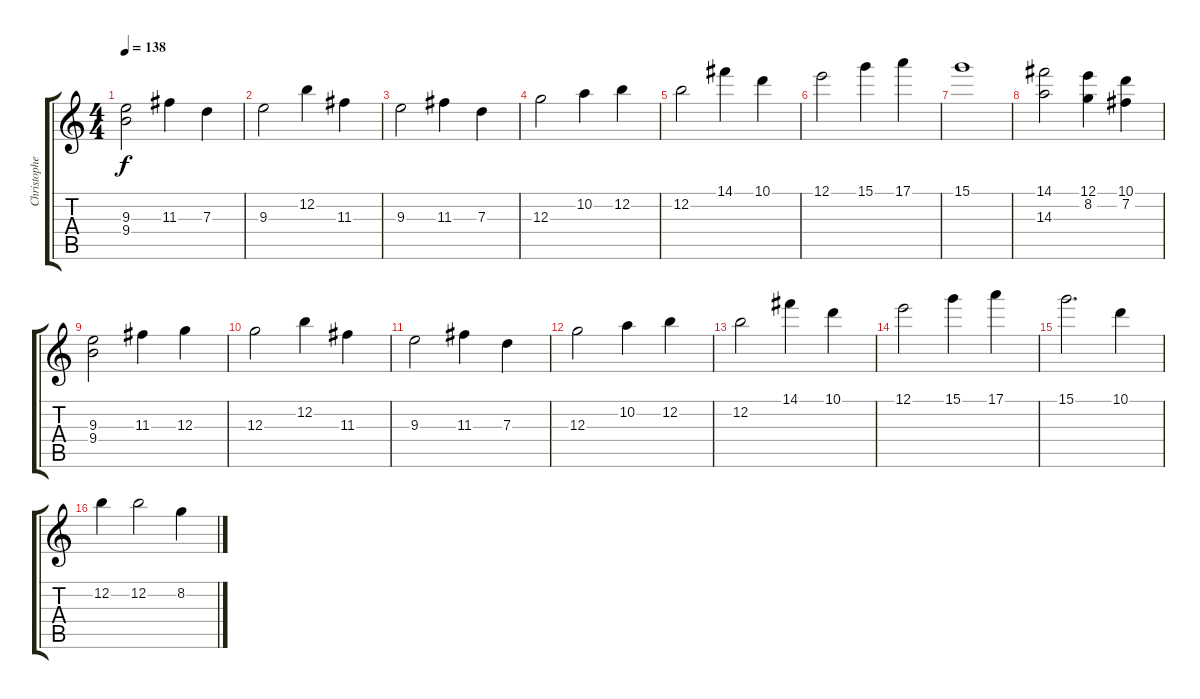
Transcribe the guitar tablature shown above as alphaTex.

\track ("Christopher" "Christophe") {instrument overdrivenguitar}
\staff {score tabs}
\tuning (E4 B3 G3 D3 A2 E2) {hide}
\ts (4 4)
\tempo 138
\clef g2
\ks c
(9.3 9.4).2{dy f} 11.3.4 7.3.4 |
9.3.2 12.2.4 11.3.4 |
9.3.2 11.3.4 7.3.4 |
12.3.2 10.2.4 12.2.4 |
12.2.2 14.1.4 10.1.4 |
12.1.2 15.1.4 17.1.4 |
15.1.1 |
(14.1 14.3).2 (12.1 8.2).4 (10.1 7.2).4 |
(9.3 9.4).2 11.3.4 12.3.4 |
12.3.2 12.2.4 11.3.4 |
9.3.2 11.3.4 7.3.4 |
12.3.2 10.2.4 12.2.4 |
12.2.2 14.1.4 10.1.4 |
12.1.2 15.1.4 17.1.4 |
15.1.2{d} 10.1.4 |
12.2.4 12.2.2 8.2.4
